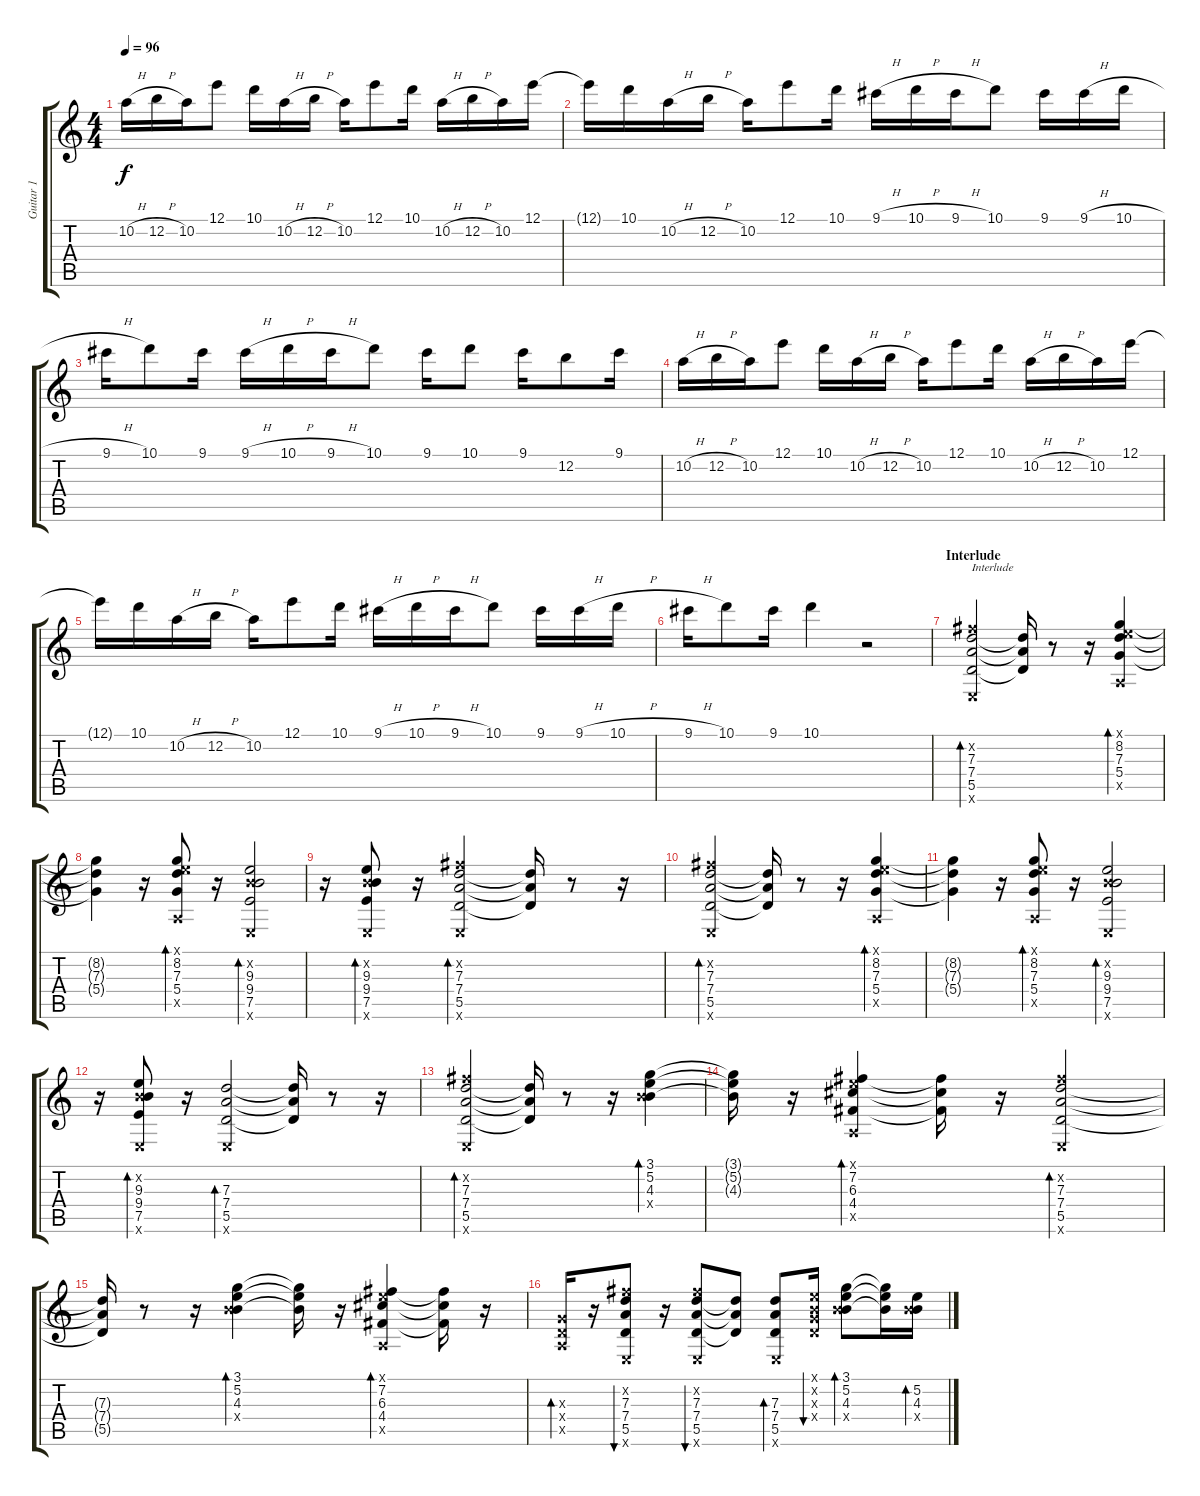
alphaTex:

\track ("Guitar 1" "Guitar 1") {instrument overdrivenguitar}
\staff {score tabs}
\tuning (E4 B3 G3 D3 A2 E2) {hide}
\ts (4 4)
\tempo 96
\clef g2
\ks c
10.2{h}.16{dy f} 12.2{h}.16 10.2.16 12.1.8 10.1.16 10.2{h}.16 12.2{h}.16 10.2.16 12.1.8 10.1.16 10.2{h}.16 12.2{h}.16 10.2.16 12.1.16 |
12.1{t}.16 10.1.16 10.2{h}.16 12.2{h}.16 10.2.16 12.1.8 10.1.16 9.1{h}.16 10.1{h}.16 9.1{h}.16 10.1.8 9.1.16 9.1{h}.16 10.1{h}.16 |
9.1{h}.16 10.1.8 9.1.16 9.1{h}.16 10.1{h}.16 9.1{h}.16 10.1.8 9.1.16 10.1.8 9.1.16 12.2.8 9.1.16 |
10.2{h}.16 12.2{h}.16 10.2.16 12.1.8 10.1.16 10.2{h}.16 12.2{h}.16 10.2.16 12.1.8 10.1.16 10.2{h}.16 12.2{h}.16 10.2.16 12.1.16 |
12.1{t}.16 10.1.16 10.2{h}.16 12.2{h}.16 10.2.16 12.1.8 10.1.16 9.1{h}.16{volume 4} 10.1{h}.16 9.1{h}.16 10.1.8 9.1.16 9.1{h}.16 10.1{h}.16 |
9.1{h}.16 10.1.8 9.1.16 10.1.4 r.2 |
\section ("" "Interlude")
(7.2{x} 7.3 7.4 5.5 0.6{x}).2{bd 30 txt "Interlude"} (7.3{t} 7.4{t} 5.5{t}).16 r.8 r.16 (0.1{x} 8.2 7.3 5.4 0.5{x}).4{bd 30} |
(8.2{t} 7.3{t} 5.4{t}).4 r.16 (0.1{x} 8.2 7.3 5.4 0.5{x}).8{bd 30} r.16 (0.2{x} 9.3 9.4 7.5 0.6{x}).2{bd 30} |
r.16 (0.2{x} 9.3 9.4 7.5 0.6{x}).8{bd 30} r.16 (7.2{x} 7.3 7.4 5.5 0.6{x}).2{bd 30} (7.3{t} 7.4{t} 5.5{t}).16 r.8 r.16 |
(7.2{x} 7.3 7.4 5.5 0.6{x}).2{bd 30} (7.3{t} 7.4{t} 5.5{t}).16 r.8 r.16 (0.1{x} 8.2 7.3 5.4 0.5{x}).4{bd 30} |
(8.2{t} 7.3{t} 5.4{t}).4 r.16 (0.1{x} 8.2 7.3 5.4 0.5{x}).8{bd 30} r.16 (0.2{x} 9.3 9.4 7.5 0.6{x}).2{bd 30} |
r.16 (0.2{x} 9.3 9.4 7.5 0.6{x}).8{bd 30} r.16 (7.3 7.4 5.5 0.6{x}).2{bd 30} (7.3{t} 7.4{t} 5.5{t}).16 r.8 r.16 |
(7.2{x} 7.3 7.4 5.5 0.6{x}).2{bd 30} (7.3{t} 7.4{t} 5.5{t}).16 r.8 r.16 (3.1 5.2 4.3 9.4{x}).4{bd 30} |
(3.1{t} 5.2{t} 4.3{t}).16 r.16 (0.1{x} 7.2 6.3 4.4 0.5{x}).4{bd 30} (7.2{t} 6.3{t} 4.4{t}).16 r.16 (7.2{x} 7.3 7.4 5.5 0.6{x}).2{bd 30} |
(7.3{t} 7.4{t} 5.5{t}).16 r.8 r.16 (3.1 5.2 4.3 9.4{x}).4{bd 30} (3.1{t} 5.2{t} 4.3{t}).16 r.16 (0.1{x} 7.2 6.3 4.4 0.5{x}).4{bd 30} (7.2{t} 6.3{t} 4.4{t}).16 r.16 |
(0.3{x} 0.4{x} 0.5{x}).16{bd 30} r.16 (7.2{x} 7.3 7.4 5.5 0.6{x}).8{bu 60} r.16 (7.2{x} 7.3 7.4 5.5 0.6{x}).8{bu 60} (7.3{t} 7.4{t} 5.5{t}).8 (7.3 7.4 5.5 0.6{x}).8{bd 30} (0.1{x} 0.2{x} 0.3{x} 0.4{x}).16{bu 30} (3.1 5.2 4.3 9.4{x}).8{bd 30} (3.1{t} 5.2{t} 4.3{t}).16 (5.2 4.3 9.4{x}).16{bd 30}
